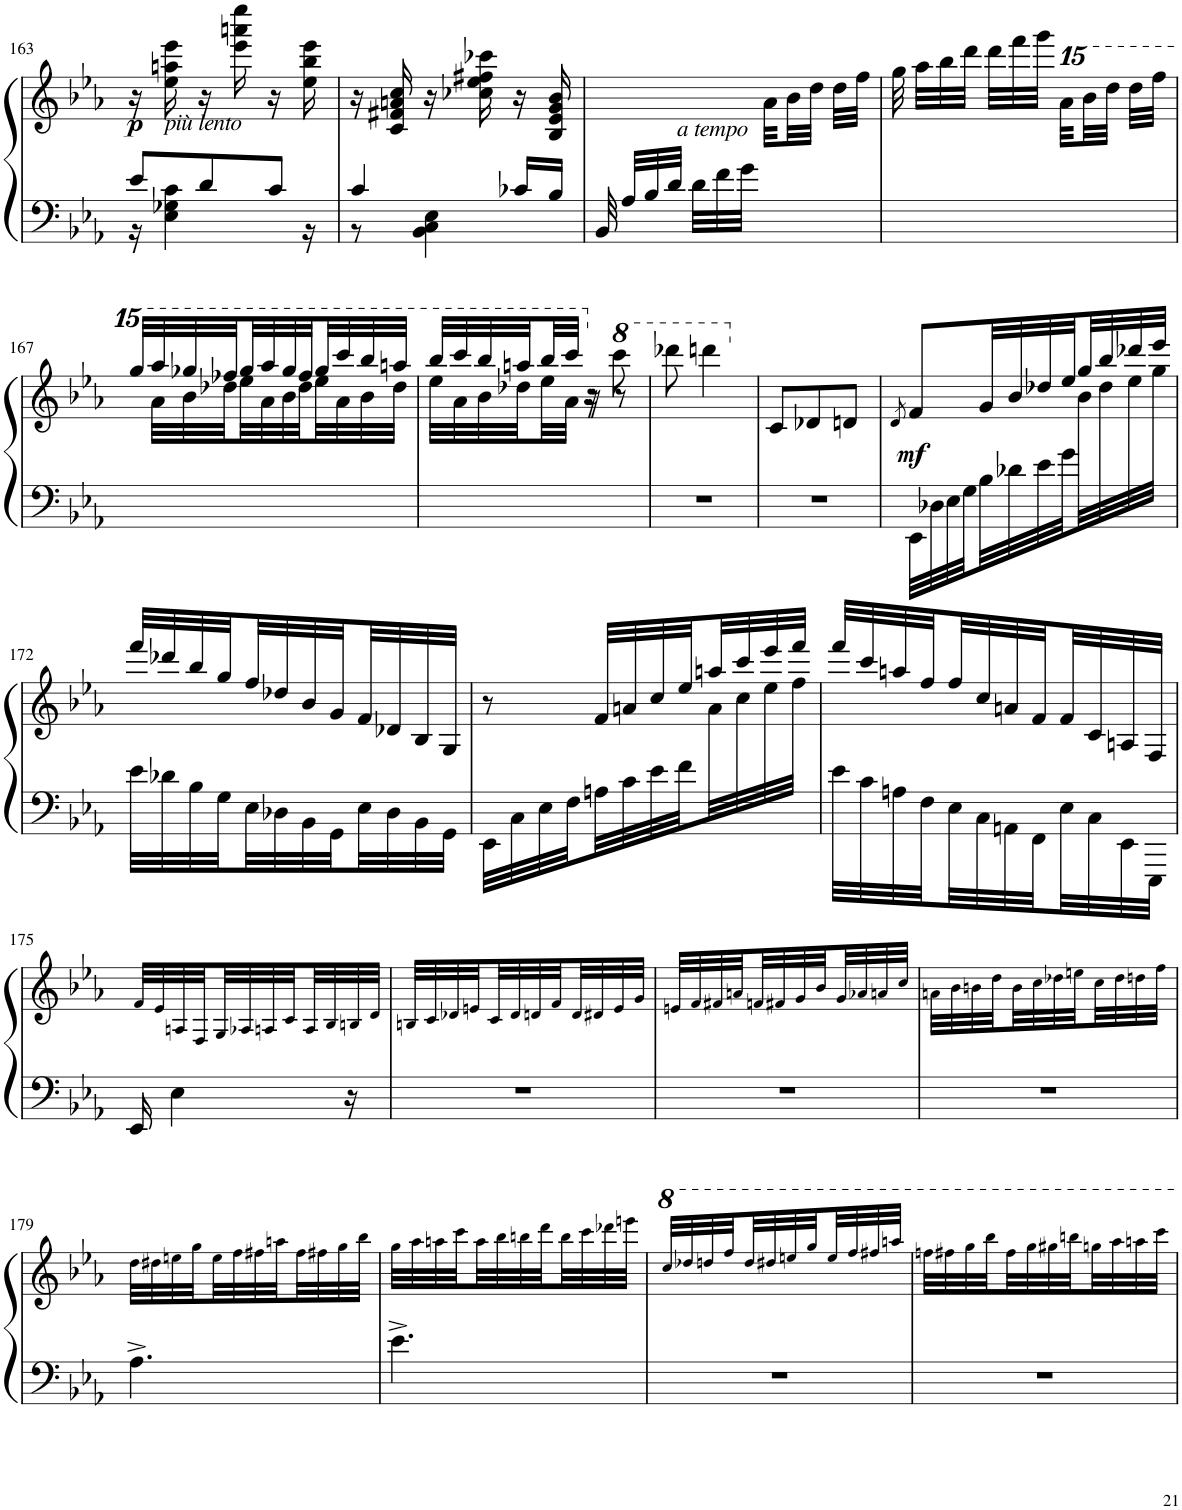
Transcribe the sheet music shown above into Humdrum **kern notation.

**kern	**kern	**dynam
*part1	*part1	*part1
*staff2	*staff1	*staff1/2
*I"Piano	*	*
*I'Pno.	*	*
!!LO:PB:g=z
*clefF4	*clefG2	*
*k[b-e-a-]	*k[b-e-a-]	*
*M3/8	*M3/8	*
=163	=163	=163
*^	*	*
!	!	!	!LO:DY:b
8e-/L	16r	16r	p
!	!	!LO:TX:b:i:t=più lento	!
.	4E-\ 4G-X\ 4c\	16ee-\ 16aan\ 16eee-\	.
8d/	.	16r	.
.	.	16eee-\ 16aaan\ 16eeee-\	.
8c/J	.	16r	.
.	16r	16ee-\ 16bb-\ 16eee-\	.
=164	=164	=164	=164
4c/	8r	16r	.
.	.	16c/ 16f#X/ 16an/ 16cc/	.
.	4BB-\ 4C\ 4E-\	16r	.
.	.	16cc-X\ 16ee-\ 16ff#X\ 16ccc-X\	.
16c-X/LL	.	16r	.
16B-/JJ	.	16B-/ 16e-/ 16g/ 16b-/	.
=165	=165	=165	=165
*	*	*^	*
32ryy	32BB-/	32ryy	16ryy	.
!	!	!LO:TX:b:i:t=a tempo	!	!
32A-/LLL	16.ryy	16.ryy	.	.
*	*	*v	*v	*
32B-/	.	.	.
32d/JJJ	.	.	.
16ryy	32d\LLL	16.ryy	.
.	32f\	.	.
8.ryy	32g\JJJ	.	.
.	16.ryy	32a-\LLL	.
.	.	32b-\	.
.	.	32dd\JJJ	.
*	*	*^	*
.	16ryy	16ryy	32dd\LLL	.
.	.	.	32ff\JJJ	.
*v	*v	*	*	*
=166	=166	=166	=166
32ryy	32ryy	32gg\	.
16.ryy	32aa-\LLL	16.ryy	.
.	32bb-\	.	.
.	32ddd\JJJ	.	.
16.ryy	16.ryy	32ddd\LLL	.
.	.	32fff\	.
.	.	32ggg\JJJ	.
*	*15ma	*	*
16.ryy	32aaa-\LLL	16.ryy	.
.	32bbb-\	.	.
.	32dddd\JJJ	.	.
16ryy	16ryy	32dddd\LLL	.
.	.	32ffff\JJJ	.
!!LO:LB:g=z	!!
=167	=167	=167	=167
16.ryy	32ryy	32gggg/LLL	.
.	32aaa-\LLL	32aaaa-/	.
.	32bbb-\	32gggg-X/	.
32ryy	32dddd-X\	32ffff-X/	.
32ryy	32eeee-\	32gggg-/	.
32ryy	32aaa-\	32aaaa-/	.
32ryy	32bbb-\	32gggg-/	.
32ryy	32dddd-\	32ffff-/	.
32ryy	32eeee-\	32gggg-/	.
32ryy	32aaa-\	32ccccc/	.
32ryy	32bbb-\	32bbbb-/	.
32ryy	32dddd-\JJJ	32aaaan/JJJ	.
=168	=168	=168	=168
32ryy	32eeee-\LLL	32bbbb-/LLL	.
32ryy	32aaa-\	32ccccc/	.
32ryy	32bbb-\	32bbbb-/	.
32ryy	32dddd-X\	32aaaan/	.
32ryy	32eeee-\	32bbbb-/	.
32ryy	32aaa-\JJJ	32ccc/JJJ	.
*	*X15ma	*	*
16r	16r	8.ryy	.
*	*8va	*	*
8r	8cccc\	.	.
*	*v	*v	*
=169	=169	=169
4.r	8dddd-X\	.
.	4ddddn\	.
=170	=170	=170
*	*X8va	*
4.r	8c/L	.
.	8d-X/	.
.	8dn/J	.
=171	=171	=171
.	8qd/	.
*	*^	*
!	!	!	!LO:DY:b
32EE-\LLL	8f/L	4ryy	mf
32D-X\	.	.	.
32E-\	.	.	.
32G\	.	.	.
32B-\	32g/LL	.	.
32d-X\	32b-/	.	.
32e-\	32dd-X/	.	.
32g\	32ee-/	.	.
8ryy	32gg/	32b-\	.
.	32bb-/	32dd-\	.
.	32ddd-X/	32ee-\	.
.	32eee-/JJJ	32gg\JJJ	.
*	*v	*v	*
!!LO:LB:g=z
=172	=172	=172
32e-\LLL	32fff/LLL	.
32d-X\	32ddd-X/	.
32B-\	32bb-/	.
32G\	32gg/	.
32E-\	32ff/	.
32D-X\	32dd-X/	.
32BB-\	32b-/	.
32GG\	32g/	.
32E-\	32f/	.
32D-\	32d-X/	.
32BB-\	32B-/	.
32GG\JJJ	32G/JJJ	.
=173	=173	=173
*	*^	*
32EE-\LLL	8r	4ryy	.
32C\	.	.	.
32E-\	.	.	.
32F\	.	.	.
32An\	32f/LLL	.	.
32c\	32an/	.	.
32e-\	32cc/	.	.
32f\	32ee-/	.	.
8ryy	32aan/	32a\	.
.	32ccc/	32cc\	.
.	32eee-/	32ee-\	.
.	32fff/JJJ	32ff\JJJ	.
*	*v	*v	*
=174	=174	=174
32e-\LLL	32fff/LLL	.
32c\	32ccc/	.
32An\	32aan/	.
32F\	32ff/	.
32E-\	32ff/	.
32C\	32cc/	.
32AAn\	32an/	.
32FF\	32f/	.
32E-\	32f/	.
32C\	32c/	.
32EE-\	32An/	.
32EEE-\JJJ	32F/JJJ	.
!!LO:LB:g=z
=175	=175	=175
16EE-/	32f!/LLL	.
.	32e-!/	.
4E-\	32An!/	.
.	32F!/	.
.	32G!/	.
.	32A-X!/	.
.	32An!/	.
.	32c!/	.
.	32A!/	.
.	32B-!/	.
16r	32Bn!/	.
.	32d!/JJJ	.
=176	=176	=176
4.r	32Bn!/LLL	.
.	32c!/	.
.	32d-X!/	.
.	32en!/	.
.	32c!/	.
.	32d-!/	.
.	32dn!/	.
.	32f!/	.
.	32d!/	.
.	32d#X!/	.
.	32e!/	.
.	32g!/JJJ	.
=177	=177	=177
4.r	32en!/LLL	.
.	32f!/	.
.	32f#X!/	.
.	32an!/	.
.	32fn!/	.
.	32f#X!/	.
.	32g!/	.
.	32b-!/	.
.	32g!/	.
.	32a-X!/	.
.	32an!/	.
.	32cc!/JJJ	.
=178	=178	=178
4.r	32an!\LLL	.
.	32b-!\	.
.	32bn!\	.
.	32dd!\	.
.	32b!\	.
.	32cc!\	.
.	32dd-X!\	.
.	32een!\	.
.	32cc!\	.
.	32dd-!\	.
.	32ddn!\	.
.	32ff!\JJJ	.
!!LO:LB:g=z
=179	=179	=179
4.A-^\	32dd!\LLL	.
.	32dd#X!\	.
.	32een!\	.
.	32gg!\	.
.	32ee!\	.
.	32ff!\	.
.	32ff#X!\	.
.	32aan!\	.
.	32ff#!\	.
.	32ff#X!\	.
.	32gg!\	.
.	32bb-!\JJJ	.
=180	=180	=180
4.e-^\	32gg!\LLL	.
.	32aa-!\	.
.	32aan!\	.
.	32ccc!\	.
.	32aa!\	.
.	32bb-!\	.
.	32bbn!\	.
.	32ddd!\	.
.	32bb!\	.
.	32ccc!\	.
.	32ddd-X!\	.
.	32eeen!\JJJ	.
=181	=181	=181
4.r	32ccc!/LLL	.
.	32ddd-X!/	.
.	32dddn!/	.
.	32fff!/	.
.	32ddd!/	.
.	32ddd#X!/	.
.	32eeen!/	.
.	32ggg!/	.
.	32eee!/	.
.	32fff!/	.
.	32fff#X!/	.
.	32aaan!/JJJ	.
=182	=182	=182
4.r	32fffn!\LLL	.
.	32fff#X!\	.
.	32ggg!\	.
.	32bbb-!\	.
.	32fff#!\	.
.	32ggg!\	.
.	32ggg#X!\	.
.	32bbbn!\	.
.	32gggn!\	.
.	32aaa-!\	.
.	32aaan!\	.
.	32cccc!\JJJ	.
=	=	=
*-	*-	*-
